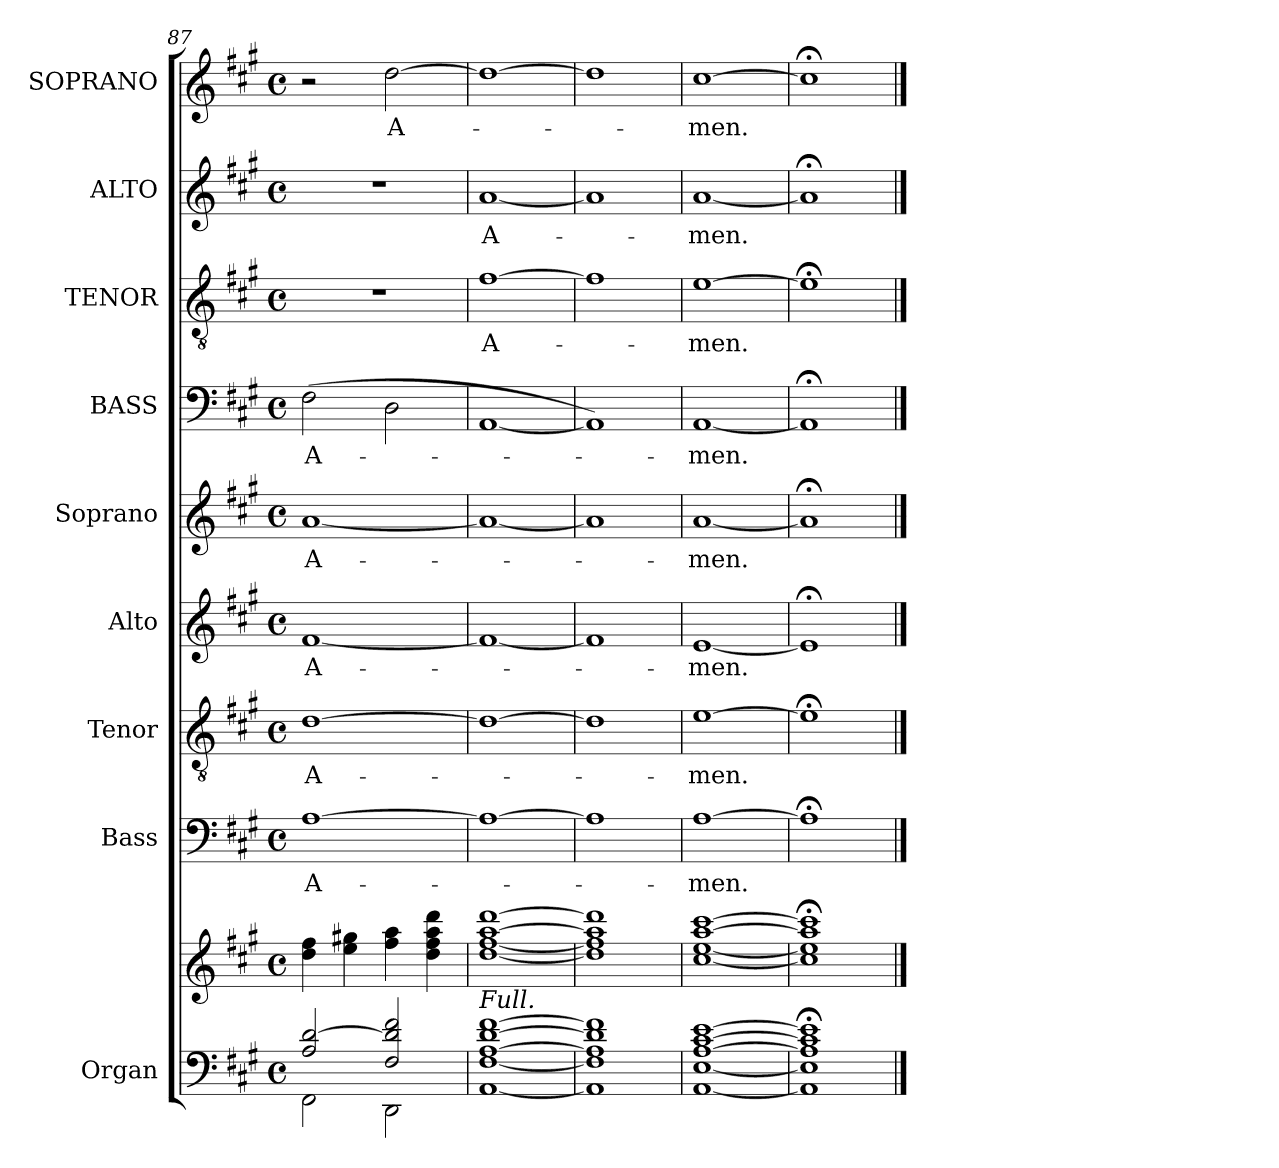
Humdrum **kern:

**kern	**kern	**kern	**text	**kern	**text	**kern	**text	**kern	**text	**kern	**text	**kern	**text	**kern	**text	**kern	**text
*part9	*part9	*part8	*part8	*part7	*part7	*part6	*part6	*part5	*part5	*part4	*part4	*part3	*part3	*part2	*part2	*part1	*part1
*staff10	*staff9	*staff8	*staff8	*staff7	*staff7	*staff6	*staff6	*staff5	*staff5	*staff4	*staff4	*staff3	*staff3	*staff2	*staff2	*staff1	*staff1
*I"Organ	*	*I"Bass	*	*I"Tenor	*	*I"Alto	*	*I"Soprano	*	*I"BASS	*	*I"TENOR	*	*I"ALTO	*	*I"SOPRANO	*
*I'Org.	*	*I'B.	*	*I'T.	*	*I'A.	*	*I'S.	*	*I'B.	*	*I'T.	*	*I'A.	*	*I'S.	*
*clefF4	*clefG2	*clefF4	*	*clefGv2	*	*clefG2	*	*clefG2	*	*clefF4	*	*clefGv2	*	*clefG2	*	*clefG2	*
*	*	*	*	*ITrd7c12	*	*	*	*	*	*	*	*ITrd7c12	*	*	*	*	*
*k[f#c#g#]	*k[f#c#g#]	*k[f#c#g#]	*	*k[f#c#g#]	*	*k[f#c#g#]	*	*k[f#c#g#]	*	*k[f#c#g#]	*	*k[f#c#g#]	*	*k[f#c#g#]	*	*k[f#c#g#]	*
*A:	*A:	*A:	*	*A:	*	*A:	*	*A:	*	*A:	*	*A:	*	*A:	*	*A:	*
*M4/4	*M4/4	*M4/4	*	*M4/4	*	*M4/4	*	*M4/4	*	*M4/4	*	*M4/4	*	*M4/4	*	*M4/4	*
*met(c)	*met(c)	*met(c)	*	*met(c)	*	*met(c)	*	*met(c)	*	*met(c)	*	*met(c)	*	*met(c)	*	*met(c)	*
=87	=87	=87	=87	=87	=87	=87	=87	=87	=87	=87	=87	=87	=87	=87	=87	=87	=87
*^	*	*	*	*	*	*	*	*	*	*	*	*	*	*	*	*	*
!	!	!	!	!LO:LY:b:color=#000000	!	!	!	!	!	!	!	!	!	!	!	!	!	!
!	!	!	!	!	!	!LO:LY:b:color=#000000	!	!	!	!	!	!	!	!	!	!	!	!
!	!	!	!	!	!	!	!	!LO:LY:b:color=#000000	!	!	!	!	!	!	!	!	!	!
!	!	!	!	!	!	!	!	!	!	!LO:LY:b:color=#000000	!	!	!	!	!	!	!	!
!	!	!	!	!	!	!	!	!	!	!	!	!LO:LY:b:color=#000000	!	!	!	!	!	!
2Ai/ [2di	2FF#i\	4ddi\ 4ff#i	[1Ai	A-	[1Di	A-	[1f#i	A-	[1ai	A-	(2F#i\	A-	1r	.	1r	.	2r	.
.	.	4eei\ 4gg#Xi	.	.	.	.	.	.	.	.	.	.	.	.	.	.	.	.
!	!	!	!	!	!	!	!	!	!	!	!	!	!	!	!	!	!	!LO:LY:b:color=#000000
2F#i/ 2di] 2f#i	2DDi\	4ff#i\ 4aai	.	.	.	.	.	.	.	.	2Di\	.	.	.	.	.	[2ddi\	A-
.	.	4ddi\ 4ff#i 4aai 4dddi	.	.	.	.	.	.	.	.	.	.	.	.	.	.	.	.
*v	*v	*	*	*	*	*	*	*	*	*	*	*	*	*	*	*	*	*
=88	=88	=88	=88	=88	=88	=88	=88	=88	=88	=88	=88	=88	=88	=88	=88	=88	=88
!	!	!	!	!	!	!	!	!	!	!	!	!	!LO:LY:b:color=#000000	!	!	!	!
!LO:TX:a:i:t=Full.	!	!	!	!	!	!	!	!	!	!	!	!	!	!	!	!	!
!	!	!	!	!	!	!	!	!	!	!	!	!	!	!	!LO:LY:b:color=#000000	!	!
[1AAi [1F#i [1Ai [1di [1f#i	[1ddi [1ff#i [1aai [1dddi	1Ai_	.	1Di_	.	1f#i_	.	1ai_	.	[1AAi	.	[1F#i	A-	[1ai	A-	1ddi_	.
=89	=89	=89	=89	=89	=89	=89	=89	=89	=89	=89	=89	=89	=89	=89	=89	=89	=89
1AAi] 1F#i] 1Ai] 1di] 1f#i]	1ddi] 1ff#i] 1aai] 1dddi]	1Ai]	.	1Di]	.	1f#i]	.	1ai]	.	1AAi])	.	1F#i]	.	1ai]	.	1ddi]	.
=90	=90	=90	=90	=90	=90	=90	=90	=90	=90	=90	=90	=90	=90	=90	=90	=90	=90
!	!	!	!LO:LY:b:color=#000000	!	!	!	!	!	!	!	!	!	!	!	!	!	!
!	!	!	!	!	!LO:LY:b:color=#000000	!	!	!	!	!	!	!	!	!	!	!	!
!	!	!	!	!	!	!	!LO:LY:b:color=#000000	!	!	!	!	!	!	!	!	!	!
!	!	!	!	!	!	!	!	!	!LO:LY:b:color=#000000	!	!	!	!	!	!	!	!
!	!	!	!	!	!	!	!	!	!	!	!LO:LY:b:color=#000000	!	!	!	!	!	!
!	!	!	!	!	!	!	!	!	!	!	!	!	!LO:LY:b:color=#000000	!	!	!	!
!	!	!	!	!	!	!	!	!	!	!	!	!	!	!	!LO:LY:b:color=#000000	!	!
!	!	!	!	!	!	!	!	!	!	!	!	!	!	!	!	!	!LO:LY:b:color=#000000
[1AAi [1Ei [1Ai [1c#i [1ei	[1cc#i [1eei [1aai [1ccc#i	[1Ai	-men.	[1Ei	-men.	[1ei	-men.	[1ai	-men.	[1AAi	-men.	[1Ei	-men.	[1ai	-men.	[1cc#i	-men.
=91	=91	=91	=91	=91	=91	=91	=91	=91	=91	=91	=91	=91	=91	=91	=91	=91	=91
1AAi]; 1Ei]; 1Ai]; 1c#i]; 1ei];	1cc#i]; 1eei]; 1aai]; 1ccc#i];	1A;i]	.	1E;i]	.	1e;i]	.	1a;i]	.	1AA;i]	.	1E;i]	.	1a;i]	.	1cc#;i]	.
==	==	==	==	==	==	==	==	==	==	==	==	==	==	==	==	==	==
*-	*-	*-	*-	*-	*-	*-	*-	*-	*-	*-	*-	*-	*-	*-	*-	*-	*-
